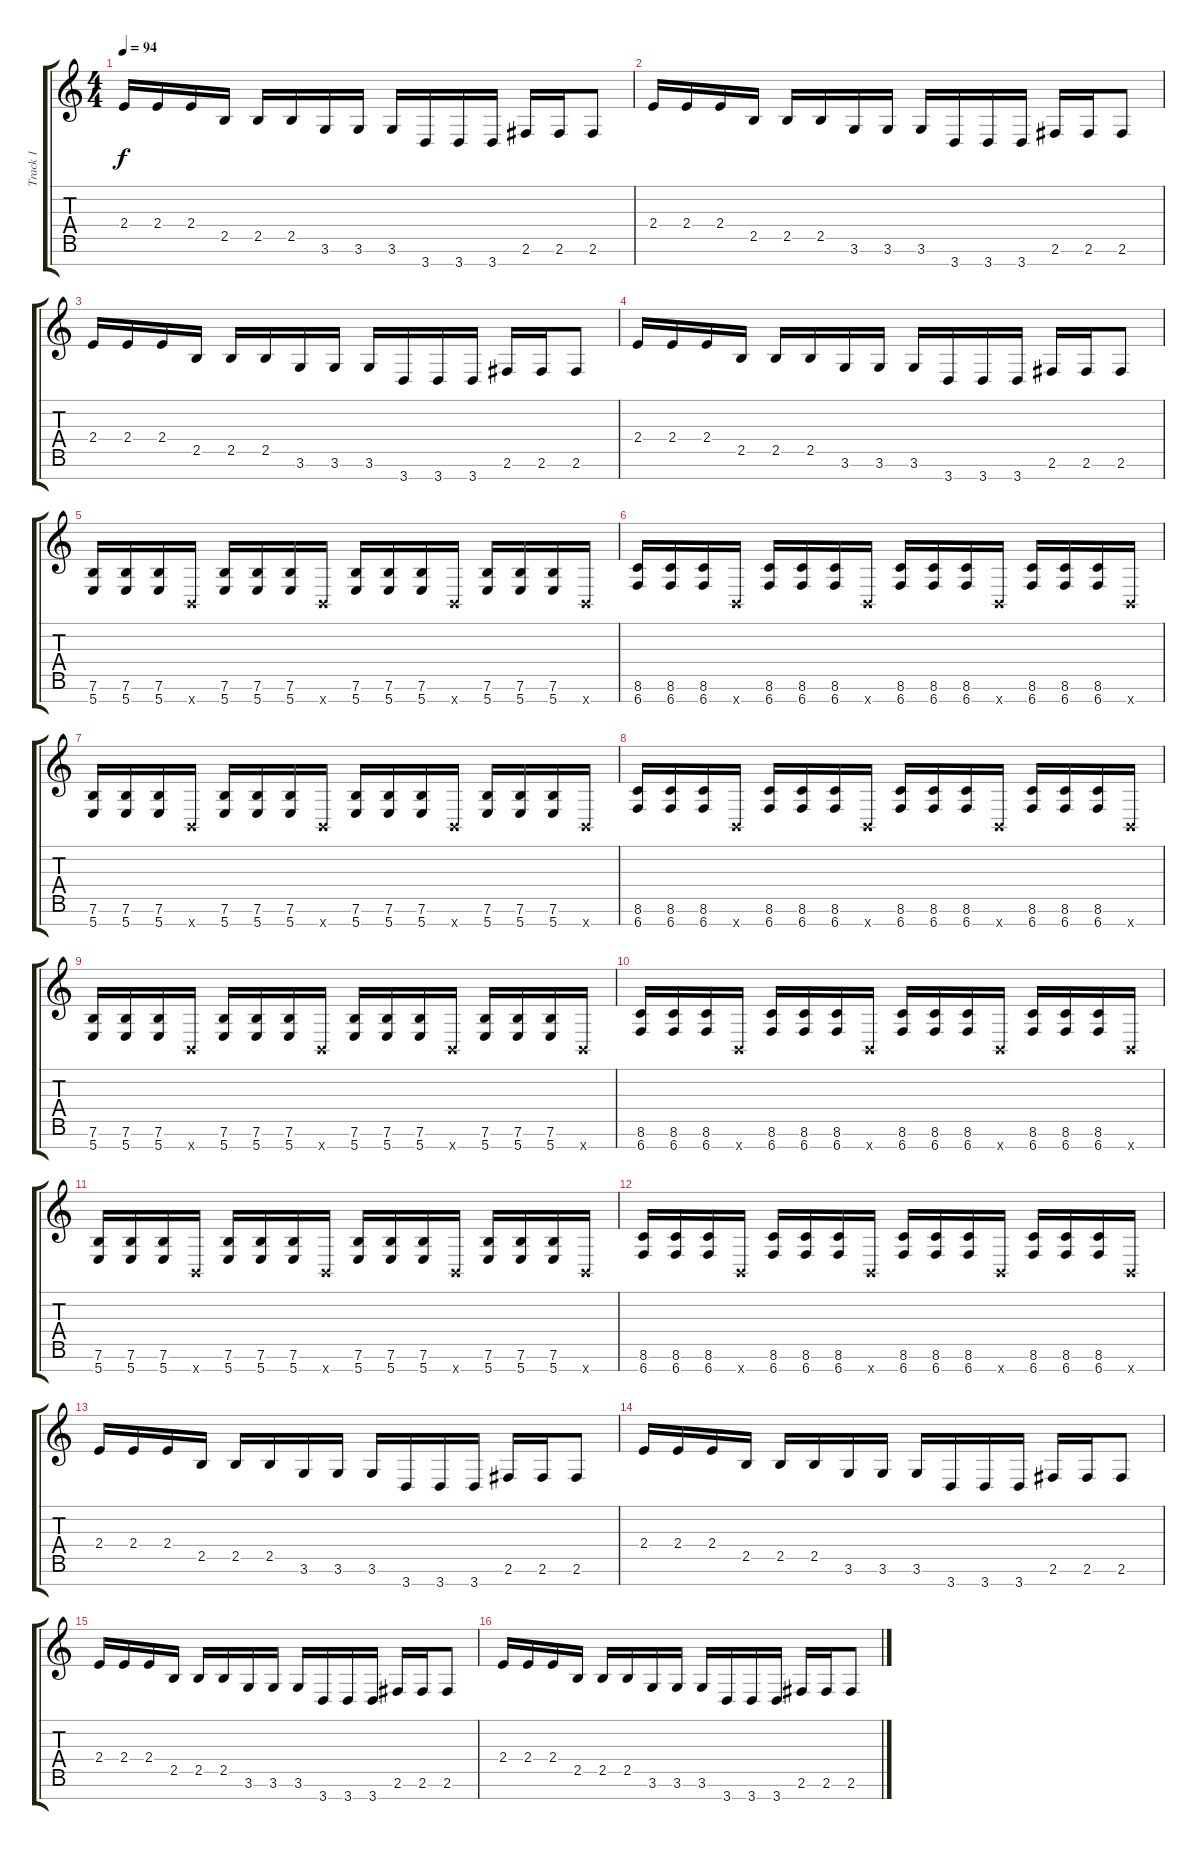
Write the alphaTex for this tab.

\track ("Track 1" "Track 1") {instrument distortionguitar}
\staff {score tabs}
\tuning (E4 B3 G3 D3 A2 E2 B1) {hide}
\ts (4 4)
\tempo 94
\clef g2
\ks c
2.4.16{dy f} 2.4.16 2.4.16 2.5.16 2.5.16 2.5.16 3.6.16 3.6.16 3.6.16 3.7.16 3.7.16 3.7.16 2.6.16 2.6.16 2.6.8 |
2.4.16 2.4.16 2.4.16 2.5.16 2.5.16 2.5.16 3.6.16 3.6.16 3.6.16 3.7.16 3.7.16 3.7.16 2.6.16 2.6.16 2.6.8 |
2.4.16 2.4.16 2.4.16 2.5.16 2.5.16 2.5.16 3.6.16 3.6.16 3.6.16 3.7.16 3.7.16 3.7.16 2.6.16 2.6.16 2.6.8 |
2.4.16 2.4.16 2.4.16 2.5.16 2.5.16 2.5.16 3.6.16 3.6.16 3.6.16 3.7.16 3.7.16 3.7.16 2.6.16 2.6.16 2.6.8 |
(7.6 5.7).16 (7.6 5.7).16 (7.6 5.7).16 0.7{x}.16 (7.6 5.7).16 (7.6 5.7).16 (7.6 5.7).16 0.7{x}.16 (7.6 5.7).16 (7.6 5.7).16 (7.6 5.7).16 0.7{x}.16 (7.6 5.7).16 (7.6 5.7).16 (7.6 5.7).16 0.7{x}.16 |
(8.6 6.7).16 (8.6 6.7).16 (8.6 6.7).16 0.7{x}.16 (8.6 6.7).16 (8.6 6.7).16 (8.6 6.7).16 0.7{x}.16 (8.6 6.7).16 (8.6 6.7).16 (8.6 6.7).16 0.7{x}.16 (8.6 6.7).16 (8.6 6.7).16 (8.6 6.7).16 0.7{x}.16 |
(7.6 5.7).16 (7.6 5.7).16 (7.6 5.7).16 0.7{x}.16 (7.6 5.7).16 (7.6 5.7).16 (7.6 5.7).16 0.7{x}.16 (7.6 5.7).16 (7.6 5.7).16 (7.6 5.7).16 0.7{x}.16 (7.6 5.7).16 (7.6 5.7).16 (7.6 5.7).16 0.7{x}.16 |
(8.6 6.7).16 (8.6 6.7).16 (8.6 6.7).16 0.7{x}.16 (8.6 6.7).16 (8.6 6.7).16 (8.6 6.7).16 0.7{x}.16 (8.6 6.7).16 (8.6 6.7).16 (8.6 6.7).16 0.7{x}.16 (8.6 6.7).16 (8.6 6.7).16 (8.6 6.7).16 0.7{x}.16 |
(7.6 5.7).16 (7.6 5.7).16 (7.6 5.7).16 0.7{x}.16 (7.6 5.7).16 (7.6 5.7).16 (7.6 5.7).16 0.7{x}.16 (7.6 5.7).16 (7.6 5.7).16 (7.6 5.7).16 0.7{x}.16 (7.6 5.7).16 (7.6 5.7).16 (7.6 5.7).16 0.7{x}.16 |
(8.6 6.7).16 (8.6 6.7).16 (8.6 6.7).16 0.7{x}.16 (8.6 6.7).16 (8.6 6.7).16 (8.6 6.7).16 0.7{x}.16 (8.6 6.7).16 (8.6 6.7).16 (8.6 6.7).16 0.7{x}.16 (8.6 6.7).16 (8.6 6.7).16 (8.6 6.7).16 0.7{x}.16 |
(7.6 5.7).16 (7.6 5.7).16 (7.6 5.7).16 0.7{x}.16 (7.6 5.7).16 (7.6 5.7).16 (7.6 5.7).16 0.7{x}.16 (7.6 5.7).16 (7.6 5.7).16 (7.6 5.7).16 0.7{x}.16 (7.6 5.7).16 (7.6 5.7).16 (7.6 5.7).16 0.7{x}.16 |
(8.6 6.7).16 (8.6 6.7).16 (8.6 6.7).16 0.7{x}.16 (8.6 6.7).16 (8.6 6.7).16 (8.6 6.7).16 0.7{x}.16 (8.6 6.7).16 (8.6 6.7).16 (8.6 6.7).16 0.7{x}.16 (8.6 6.7).16 (8.6 6.7).16 (8.6 6.7).16 0.7{x}.16 |
2.4.16{volume 14 instrument overdrivenguitar} 2.4.16 2.4.16 2.5.16 2.5.16 2.5.16 3.6.16 3.6.16 3.6.16 3.7.16 3.7.16 3.7.16 2.6.16 2.6.16 2.6.8 |
2.4.16{volume 16 instrument distortionguitar} 2.4.16 2.4.16 2.5.16 2.5.16 2.5.16 3.6.16 3.6.16 3.6.16 3.7.16 3.7.16 3.7.16 2.6.16 2.6.16 2.6.8 |
2.4.16 2.4.16 2.4.16 2.5.16 2.5.16 2.5.16 3.6.16 3.6.16 3.6.16 3.7.16 3.7.16 3.7.16 2.6.16 2.6.16 2.6.8 |
2.4.16 2.4.16 2.4.16 2.5.16 2.5.16 2.5.16 3.6.16 3.6.16 3.6.16 3.7.16 3.7.16 3.7.16 2.6.16 2.6.16 2.6.8
